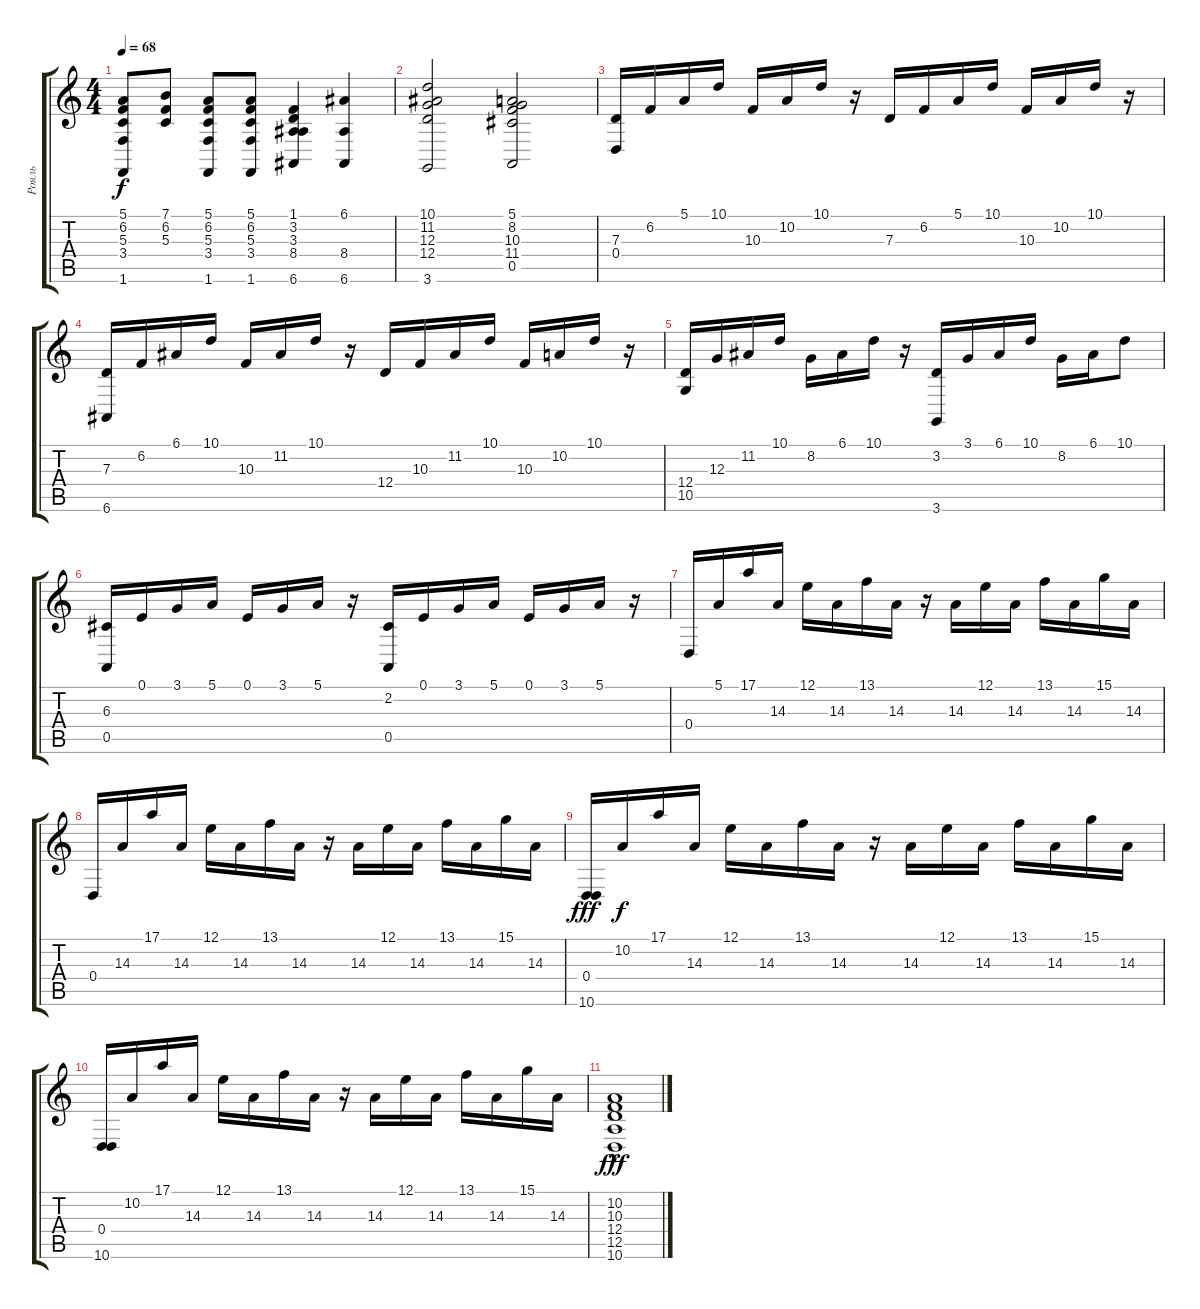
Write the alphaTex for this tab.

\track ("Рояль" "Рояль") {instrument musicbox}
\staff {score tabs}
\tuning (E4 B3 G3 D3 A2 E2) {hide}
\ts (4 4)
\tempo 68
\clef g2
\ks c
(5.1 6.2 5.3 3.4 1.6).8{dy f} (7.1 6.2 5.3).8 (5.1 6.2 5.3 3.4 1.6).8 (5.1 6.2 5.3 3.4 1.6).8 (1.1 3.2 3.3 8.4 6.6).4 (6.1 8.4 6.6).4 |
(10.1 11.2 12.3 12.4 3.6).2 (5.1 8.2 10.3 11.4 0.5).2 |
(7.3 0.4).16 6.2.16 5.1.16 10.1.16 10.3.16 10.2.16 10.1.16 r.16 7.3.16 6.2.16 5.1.16 10.1.16 10.3.16 10.2.16 10.1.16 r.16 |
(7.3 6.6).16 6.2.16 6.1.16 10.1.16 10.3.16 11.2.16 10.1.16 r.16 12.4.16 10.3.16 11.2.16 10.1.16 10.3.16 10.2.16 10.1.16 r.16 |
(12.4 10.5).16 12.3.16 11.2.16 10.1.16 8.2.16 6.1.16 10.1.16 r.16 (3.2 3.6).16 3.1.16 6.1.16 10.1.16 8.2.16 6.1.16 10.1.8 |
(6.3 0.5).16 0.1.16 3.1.16 5.1.16 0.1.16 3.1.16 5.1.16 r.16 (2.2 0.5).16 0.1.16 3.1.16 5.1.16 0.1.16 3.1.16 5.1.16 r.16 |
0.4.16 5.1.16 17.1.16 14.3.16 12.1.16 14.3.16 13.1.16 14.3.16 r.16 14.3.16 12.1.16 14.3.16 13.1.16 14.3.16 15.1.16 14.3.16 |
0.4.16 14.3.16 17.1.16 14.3.16 12.1.16 14.3.16 13.1.16 14.3.16 r.16 14.3.16 12.1.16 14.3.16 13.1.16 14.3.16 15.1.16 14.3.16 |
(0.4 10.6).16{dy fff} 10.2.16{dy f} 17.1.16 14.3.16 12.1.16 14.3.16 13.1.16 14.3.16 r.16 14.3.16 12.1.16 14.3.16 13.1.16 14.3.16 15.1.16 14.3.16 |
(0.4 10.6).16 10.2.16 17.1.16 14.3.16 12.1.16 14.3.16 13.1.16 14.3.16 r.16 14.3.16 12.1.16 14.3.16 13.1.16 14.3.16 15.1.16 14.3.16 |
(10.2 10.3 12.4 12.5{hac} 10.6).1{dy fff}
